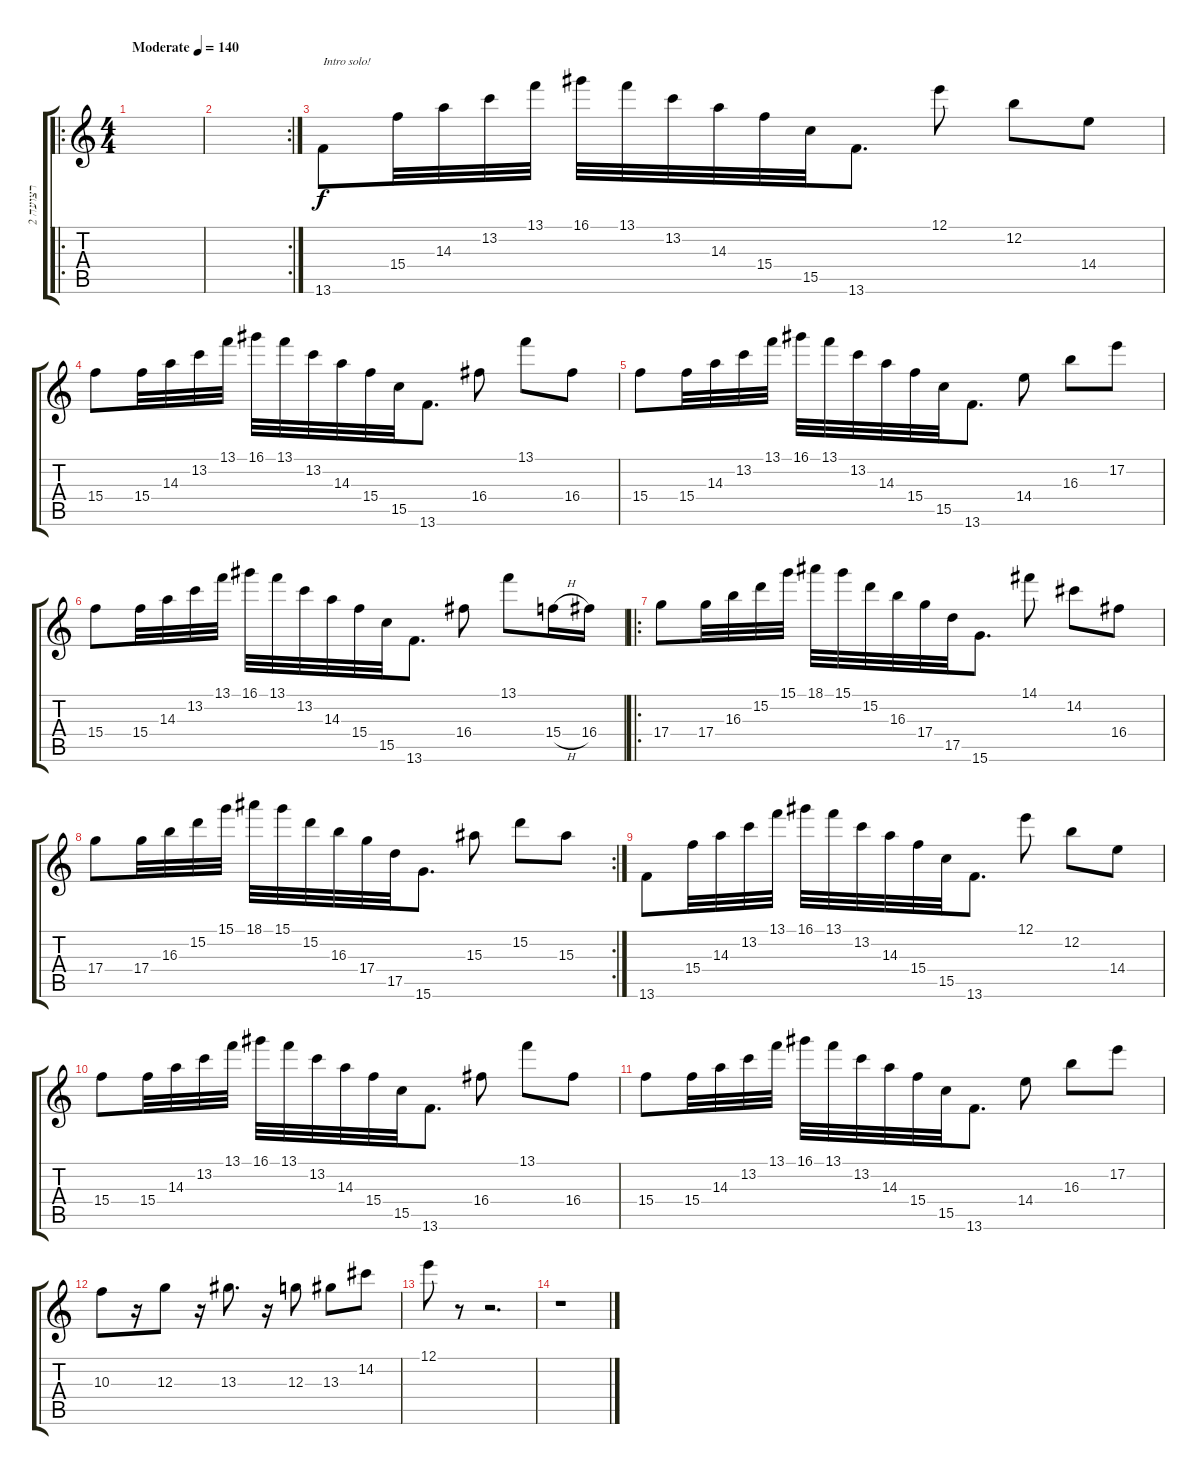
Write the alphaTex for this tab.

\track ("רצועה 2" "רצועה 2") {instrument distortionguitar}
\staff {score tabs}
\tuning (E4 B3 G3 D3 A2 E2) {hide}
\ro
\ts (4 4)
\tempo (140 "Moderate")
\clef g2
\ks c
|
\rc 2
|
13.6.8{txt "Intro solo!"} 15.4.32 14.3.32 13.2.32 13.1.32 16.1.32 13.1.32 13.2.32 14.3.32 15.4.32 15.5.32 13.6.8{d} 12.1.8 12.2.8 14.4.8 |
15.4.8 15.4.32 14.3.32 13.2.32 13.1.32 16.1.32 13.1.32 13.2.32 14.3.32 15.4.32 15.5.32 13.6.8{d} 16.4.8 13.1.8 16.4.8 |
15.4.8 15.4.32 14.3.32 13.2.32 13.1.32 16.1.32 13.1.32 13.2.32 14.3.32 15.4.32 15.5.32 13.6.8{d} 14.4.8 16.3.8 17.2.8 |
15.4.8 15.4.32 14.3.32 13.2.32 13.1.32 16.1.32 13.1.32 13.2.32 14.3.32 15.4.32 15.5.32 13.6.8{d} 16.4.8 13.1.8 15.4{h}.16 16.4.16 |
\ro
17.4.8 17.4.32 16.3.32 15.2.32 15.1.32 18.1.32 15.1.32 15.2.32 16.3.32 17.4.32 17.5.32 15.6.8{d} 14.1.8 14.2.8 16.4.8 |
\rc 2
17.4.8 17.4.32 16.3.32 15.2.32 15.1.32 18.1.32 15.1.32 15.2.32 16.3.32 17.4.32 17.5.32 15.6.8{d} 15.3.8 15.2.8 15.3.8 |
13.6.8 15.4.32 14.3.32 13.2.32 13.1.32 16.1.32 13.1.32 13.2.32 14.3.32 15.4.32 15.5.32 13.6.8{d} 12.1.8 12.2.8 14.4.8 |
15.4.8 15.4.32 14.3.32 13.2.32 13.1.32 16.1.32 13.1.32 13.2.32 14.3.32 15.4.32 15.5.32 13.6.8{d} 16.4.8 13.1.8 16.4.8 |
15.4.8 15.4.32 14.3.32 13.2.32 13.1.32 16.1.32 13.1.32 13.2.32 14.3.32 15.4.32 15.5.32 13.6.8{d} 14.4.8 16.3.8 17.2.8 |
10.3.8 r.16 12.3.8 r.16 13.3.8{d} r.16 12.3.8 13.3.8 14.2.8 |
12.1.8 r.8 r.2{d} |
r.1
